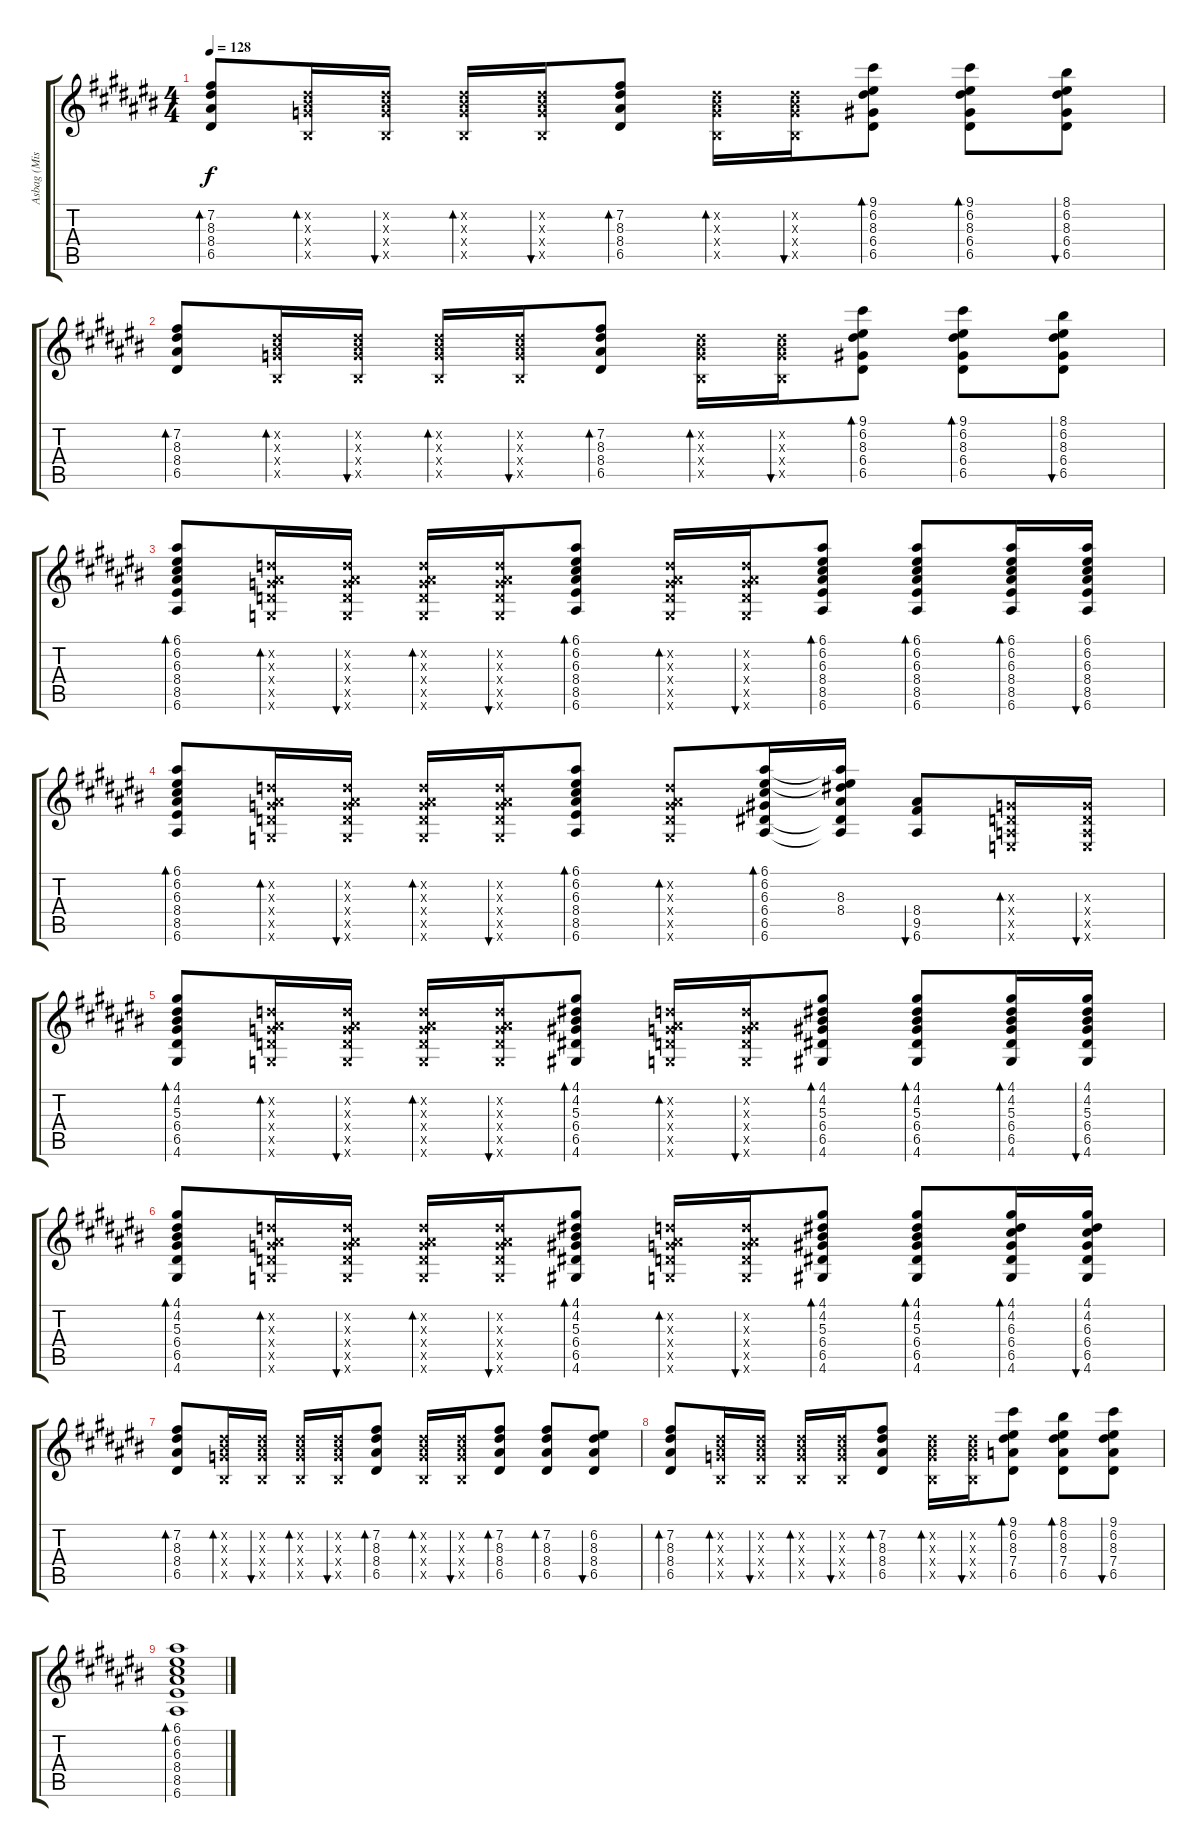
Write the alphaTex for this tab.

\track ("Asbag (Misato)" "Asbag (Mis") {instrument acousticguitarnylon}
\staff {score tabs}
\tuning (E4 B3 G3 D3 A2 E2) {hide}
\ts (4 4)
\tempo 128
\clef g2
\ks c#
(7.2 8.3 8.4 6.5).8{bd 30 dy f} (4.2{x} 5.3{x} 5.4{x} 3.5{x}).16{bd 30} (4.2{x} 5.3{x} 5.4{x} 3.5{x}).16{bu 30} (4.2{x} 5.3{x} 5.4{x} 3.5{x}).16{bd 30} (4.2{x} 5.3{x} 5.4{x} 3.5{x}).16{bu 30} (7.2 8.3 8.4 6.5).8{bd 30} (4.2{x} 5.3{x} 5.4{x} 3.5{x}).16{bd 30} (4.2{x} 5.3{x} 5.4{x} 3.5{x}).16{bu 30} (9.1 6.2 8.3 6.4 6.5).8{bd 30} (9.1 6.2 8.3 6.4 6.5).8{bd 30} (8.1 6.2 8.3 6.4 6.5).8{bu 30} |
(7.2 8.3 8.4 6.5).8{bd 30} (4.2{x} 5.3{x} 5.4{x} 3.5{x}).16{bd 30} (4.2{x} 5.3{x} 5.4{x} 3.5{x}).16{bu 30} (4.2{x} 5.3{x} 5.4{x} 3.5{x}).16{bd 30} (4.2{x} 5.3{x} 5.4{x} 3.5{x}).16{bu 30} (7.2 8.3 8.4 6.5).8{bd 30} (4.2{x} 5.3{x} 5.4{x} 3.5{x}).16{bd 30} (4.2{x} 5.3{x} 5.4{x} 3.5{x}).16{bu 30} (9.1 6.2 8.3 6.4 6.5).8{bd 30} (9.1 6.2 8.3 6.4 6.5).8{bd 30} (8.1 6.2 8.3 6.4 6.5).8{bu 30} |
(6.1 6.2 6.3 8.4 8.5 6.6).8{bd 30} (3.2{x} 3.3{x} 5.4{x} 5.5{x} 3.6{x}).16{bd 30} (3.2{x} 3.3{x} 5.4{x} 5.5{x} 3.6{x}).16{bu 30} (3.2{x} 3.3{x} 5.4{x} 5.5{x} 3.6{x}).16{bd 30} (3.2{x} 3.3{x} 5.4{x} 5.5{x} 3.6{x}).16{bu 30} (6.1 6.2 6.3 8.4 8.5 6.6).8{bd 30} (3.2{x} 3.3{x} 5.4{x} 5.5{x} 3.6{x}).16{bd 30} (3.2{x} 3.3{x} 5.4{x} 5.5{x} 3.6{x}).16{bu 30} (6.1 6.2 6.3 8.4 8.5 6.6).8{bd 30} (6.1 6.2 6.3 8.4 8.5 6.6).8{bd 30} (6.1 6.2 6.3 8.4 8.5 6.6).16{bd 30} (6.1 6.2 6.3 8.4 8.5 6.6).16{bu 30} |
(6.1 6.2 6.3 8.4 8.5 6.6).8{bd 30} (3.2{x} 3.3{x} 5.4{x} 5.5{x} 3.6{x}).16{bd 30} (3.2{x} 3.3{x} 5.4{x} 5.5{x} 3.6{x}).16{bu 30} (3.2{x} 3.3{x} 5.4{x} 5.5{x} 3.6{x}).16{bd 30} (3.2{x} 3.3{x} 5.4{x} 5.5{x} 3.6{x}).16{bu 30} (6.1 6.2 6.3 8.4 8.5 6.6).8{bd 30} (3.2{x} 3.3{x} 5.4{x} 5.5{x} 3.6{x}).8{bd 30} (6.1 6.2 6.3 6.4 6.5 6.6).16{bd 30} (6.1{t} 6.2{t} 8.3 8.4 6.5{t} 6.6{t}).16 (8.4 9.5 6.6).8{bu 30} (0.3{x} 0.4{x} 0.5{x} 0.6{x}).16{bd 30} (0.3{x} 0.4{x} 0.5{x} 0.6{x}).16{bu 30} |
(4.1 4.2 5.3 6.4 6.5 4.6).8{bd 30} (3.2{x} 3.3{x} 5.4{x} 5.5{x} 3.6{x}).16{bd 30} (3.2{x} 3.3{x} 5.4{x} 5.5{x} 3.6{x}).16{bu 30} (3.2{x} 3.3{x} 5.4{x} 5.5{x} 3.6{x}).16{bd 30} (3.2{x} 3.3{x} 5.4{x} 5.5{x} 3.6{x}).16{bu 30} (4.1 4.2 5.3 6.4 6.5 4.6).8{bd 30} (3.2{x} 3.3{x} 5.4{x} 5.5{x} 3.6{x}).16{bd 30} (3.2{x} 3.3{x} 5.4{x} 5.5{x} 3.6{x}).16{bu 30} (4.1 4.2 5.3 6.4 6.5 4.6).8{bd 30} (4.1 4.2 5.3 6.4 6.5 4.6).8{bd 30} (4.1 4.2 5.3 6.4 6.5 4.6).16{bd 30} (4.1 4.2 5.3 6.4 6.5 4.6).16{bu 30} |
(4.1 4.2 5.3 6.4 6.5 4.6).8{bd 30} (3.2{x} 3.3{x} 5.4{x} 5.5{x} 3.6{x}).16{bd 30} (3.2{x} 3.3{x} 5.4{x} 5.5{x} 3.6{x}).16{bu 30} (3.2{x} 3.3{x} 5.4{x} 5.5{x} 3.6{x}).16{bd 30} (3.2{x} 3.3{x} 5.4{x} 5.5{x} 3.6{x}).16{bu 30} (4.1 4.2 5.3 6.4 6.5 4.6).8{bd 30} (3.2{x} 3.3{x} 5.4{x} 5.5{x} 3.6{x}).16{bd 30} (3.2{x} 3.3{x} 5.4{x} 5.5{x} 3.6{x}).16{bu 30} (4.1 4.2 5.3 6.4 6.5 4.6).8{bd 30} (4.1 4.2 5.3 6.4 6.5 4.6).8{bd 30} (4.1 4.2 6.3 6.4 6.5 4.6).16{bd 30} (4.1 4.2 6.3 6.4 6.5 4.6).16{bu 30} |
(7.2 8.3 8.4 6.5).8{bd 30} (4.2{x} 5.3{x} 5.4{x} 3.5{x}).16{bd 30} (4.2{x} 5.3{x} 5.4{x} 3.5{x}).16{bu 30} (4.2{x} 5.3{x} 5.4{x} 3.5{x}).16{bd 30} (4.2{x} 5.3{x} 5.4{x} 3.5{x}).16{bu 30} (7.2 8.3 8.4 6.5).8{bd 30} (4.2{x} 5.3{x} 5.4{x} 3.5{x}).16{bd 30} (4.2{x} 5.3{x} 5.4{x} 3.5{x}).16{bu 30} (7.2 8.3 8.4 6.5).8{bd 30} (7.2 8.3 8.4 6.5).8{bd 30} (6.2 8.3 8.4 6.5).8{bu 30} |
(7.2 8.3 8.4 6.5).8{bd 30} (4.2{x} 5.3{x} 5.4{x} 3.5{x}).16{bd 30} (4.2{x} 5.3{x} 5.4{x} 3.5{x}).16{bu 30} (4.2{x} 5.3{x} 5.4{x} 3.5{x}).16{bd 30} (4.2{x} 5.3{x} 5.4{x} 3.5{x}).16{bu 30} (7.2 8.3 8.4 6.5).8{bd 30} (4.2{x} 5.3{x} 5.4{x} 3.5{x}).16{bd 30} (4.2{x} 5.3{x} 5.4{x} 3.5{x}).16{bu 30} (9.1 6.2 8.3 7.4 6.5).8{bd 30} (8.1 6.2 8.3 7.4 6.5).8{bd 30} (9.1 6.2 8.3 7.4 6.5).8{bu 30} |
(6.1 6.2 6.3 8.4 8.5 6.6).1{bd 120}
